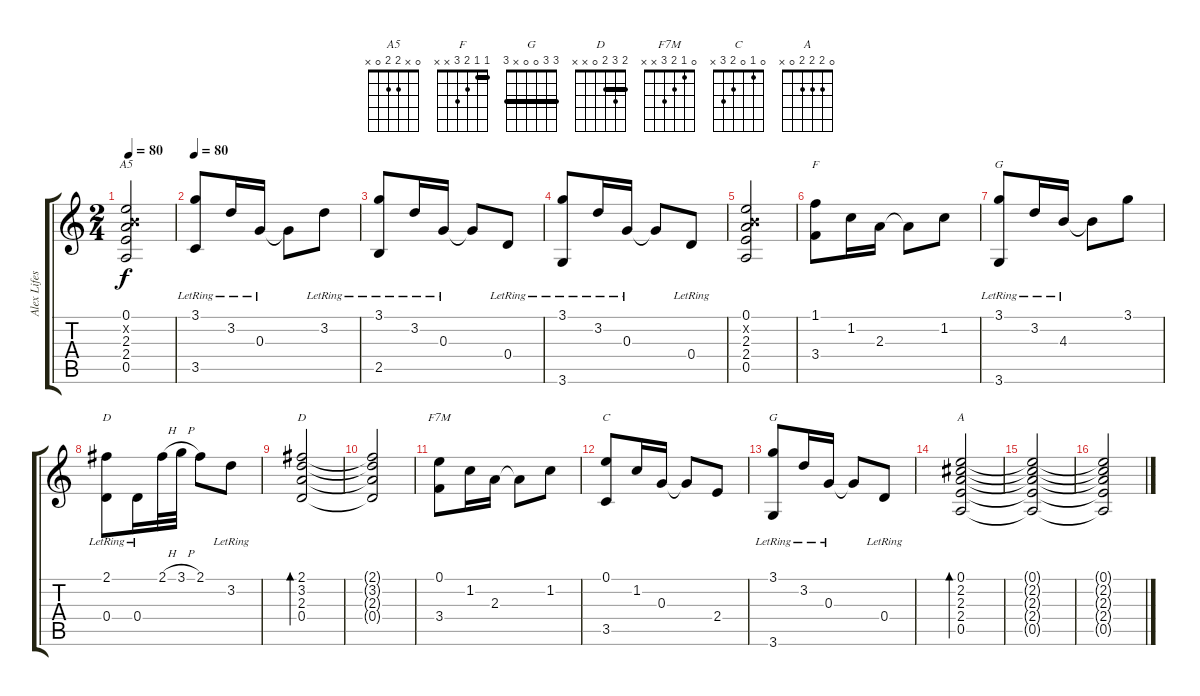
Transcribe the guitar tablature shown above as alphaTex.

\track ("Alex Lifeson (acoustic guitar)" "Alex Lifes") {instrument acousticguitarnylon}
\staff {score tabs}
\tuning (E4 B3 G3 D3 A2 E2) {hide}
\chord ("A5" 0 x 2 2 0 x)
\chord ("F" 1 1 2 3 x x) {barre 1}
\chord ("G" 3 3 4 x x 3) {barre 3}
\chord ("D" 2 3 x 0 x x)
\chord ("D" 2 3 2 0 x x) {barre 2}
\chord ("F7M" 0 1 2 3 x x)
\chord ("C" 0 1 0 2 3 x)
\chord ("G" 3 3 0 0 x 3) {barre 3}
\chord ("A" 0 2 2 2 0 x)
\ts (2 4)
\tempo 80
\clef g2
\ks c
(0.1 0.2{x} 2.3 2.4 0.5).2{ch "A5" dy f} |
\tempo 80
(3.1{lr} 3.5{lr}).8 3.2{lr}.16 0.3{lr}.16 0.3{t}.8 3.2{lr}.8 |
(3.1{lr} 2.5{lr}).8 3.2{lr}.16 0.3{lr}.16 0.3{t}.8 0.4{lr}.8 |
(3.1{lr} 3.6{lr}).8 3.2{lr}.16 0.3{lr}.16 0.3{t}.8 0.4{lr}.8 |
(0.1 0.2{x} 2.3 2.4 0.5).2 |
(1.1 3.4).8{ch "F"} 1.2.16 2.3.16 2.3{t}.8 1.2.8 |
(3.1{lr} 3.6{lr}).8{ch "G"} 3.2{lr}.16 4.3{lr}.16 4.3{t}.8 3.1.8 |
(2.1{lr} 0.4).8{ch "D"} 0.4{lr}.16 2.1{h}.32 3.1{h}.32 2.1.8 3.2{lr}.8 |
(2.1 3.2 2.3 0.4).2{bd 240 ch "D"} |
(2.1{t} 3.2{t} 2.3{t} 0.4{t}).2 |
(0.1 3.4).8{ch "F7M"} 1.2.16 2.3.16 2.3{t}.8 1.2.8 |
(0.1 3.5).8{ch "C"} 1.2.16 0.3.16 0.3{t}.8 2.4.8 |
(3.1{lr} 3.6{lr}).8{ch "G"} 3.2{lr}.16 0.3{lr}.16 0.3{t}.8 0.4{lr}.8 |
(0.1 2.2 2.3 2.4 0.5).2{bd 240 ch "A"} |
(0.1{t} 2.2{t} 2.3{t} 2.4{t} 0.5{t}).2 |
(0.1{t} 2.2{t} 2.3{t} 2.4{t} 0.5{t}).2
